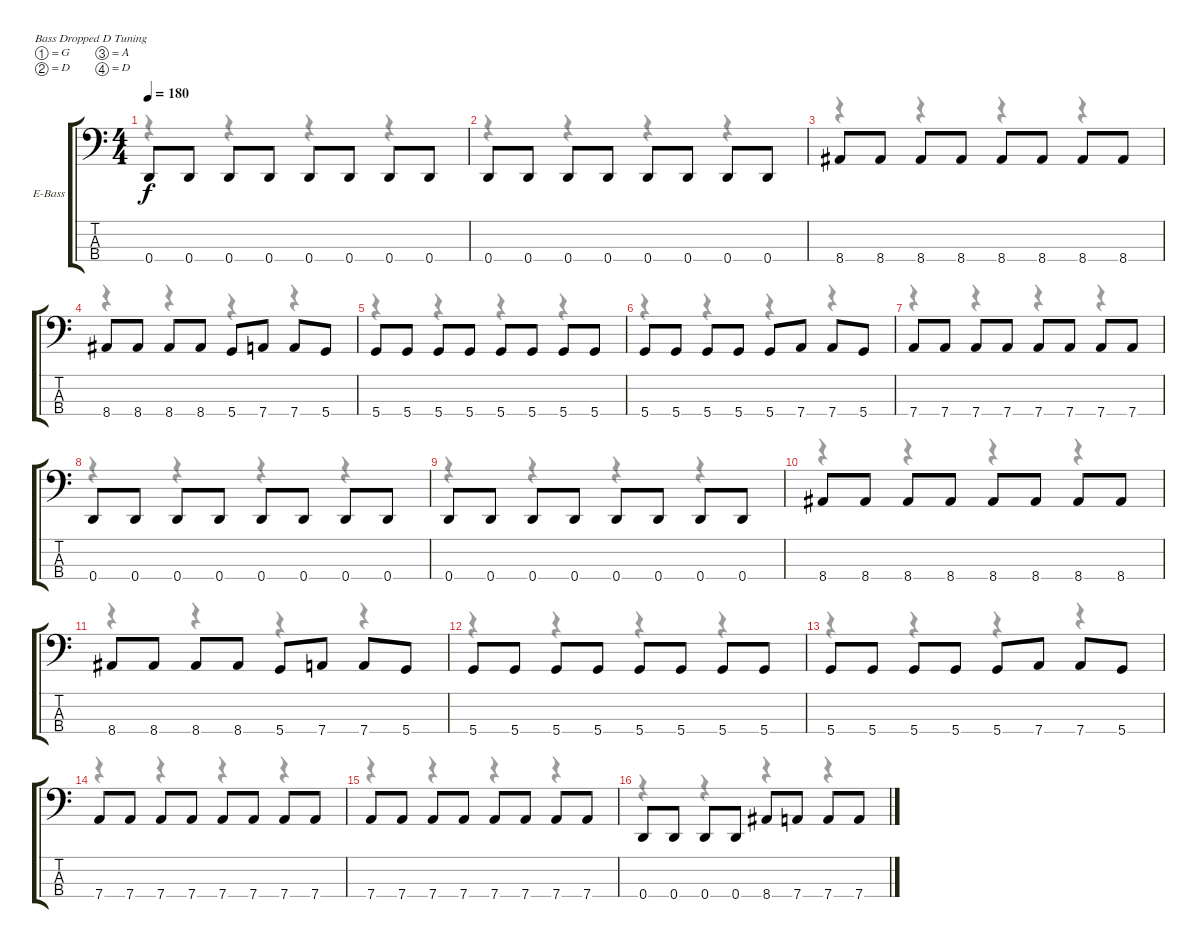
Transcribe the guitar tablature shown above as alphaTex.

\bracketExtendMode groupsimilarinstruments
\firstSystemTrackNameOrientation horizontal
\otherSystemsTrackNameOrientation horizontal
\track ("Æ®ï¿½ï¿½ 3" "E-Bass") {instrument electricbasspick}
\staff {score tabs}
\tuning (G2 D2 A1 D1)
\voice
\ts (4 4)
\tempo 180
\clef f4
\ks c
0.4.8{dy f} 0.4.8 0.4.8 0.4.8 0.4.8 0.4.8 0.4.8 0.4.8 |
0.4.8 0.4.8 0.4.8 0.4.8 0.4.8 0.4.8 0.4.8 0.4.8 |
8.4.8 8.4.8 8.4.8 8.4.8 8.4.8 8.4.8 8.4.8 8.4.8 |
8.4.8 8.4.8 8.4.8 8.4.8 5.4.8 7.4.8 7.4.8 5.4.8 |
5.4.8 5.4.8 5.4.8 5.4.8 5.4.8 5.4.8 5.4.8 5.4.8 |
5.4.8 5.4.8 5.4.8 5.4.8 5.4.8 7.4.8 7.4.8 5.4.8 |
7.4.8 7.4.8 7.4.8 7.4.8 7.4.8 7.4.8 7.4.8 7.4.8 |
0.4.8 0.4.8 0.4.8 0.4.8 0.4.8 0.4.8 0.4.8 0.4.8 |
0.4.8 0.4.8 0.4.8 0.4.8 0.4.8 0.4.8 0.4.8 0.4.8 |
8.4.8 8.4.8 8.4.8 8.4.8 8.4.8 8.4.8 8.4.8 8.4.8 |
8.4.8 8.4.8 8.4.8 8.4.8 5.4.8 7.4.8 7.4.8 5.4.8 |
5.4.8 5.4.8 5.4.8 5.4.8 5.4.8 5.4.8 5.4.8 5.4.8 |
5.4.8 5.4.8 5.4.8 5.4.8 5.4.8 7.4.8 7.4.8 5.4.8 |
7.4.8 7.4.8 7.4.8 7.4.8 7.4.8 7.4.8 7.4.8 7.4.8 |
7.4.8 7.4.8 7.4.8 7.4.8 7.4.8 7.4.8 7.4.8 7.4.8 |
0.4.8 0.4.8 0.4.8 0.4.8 8.4.8 7.4.8 7.4.8 7.4.8
\voice
\clef f4
\ottava regular
\simile none
\ks c
r.4{dy mf} r.4 r.4 r.4 |
r.4 r.4 r.4 r.4 |
r.4 r.4 r.4 r.4 |
r.4 r.4 r.4 r.4 |
r.4 r.4 r.4 r.4 |
r.4 r.4 r.4 r.4 |
r.4 r.4 r.4 r.4 |
r.4 r.4 r.4 r.4 |
r.4 r.4 r.4 r.4 |
r.4 r.4 r.4 r.4 |
r.4 r.4 r.4 r.4 |
r.4 r.4 r.4 r.4 |
r.4 r.4 r.4 r.4 |
r.4 r.4 r.4 r.4 |
r.4 r.4 r.4 r.4 |
r.4 r.4 r.4 r.4
